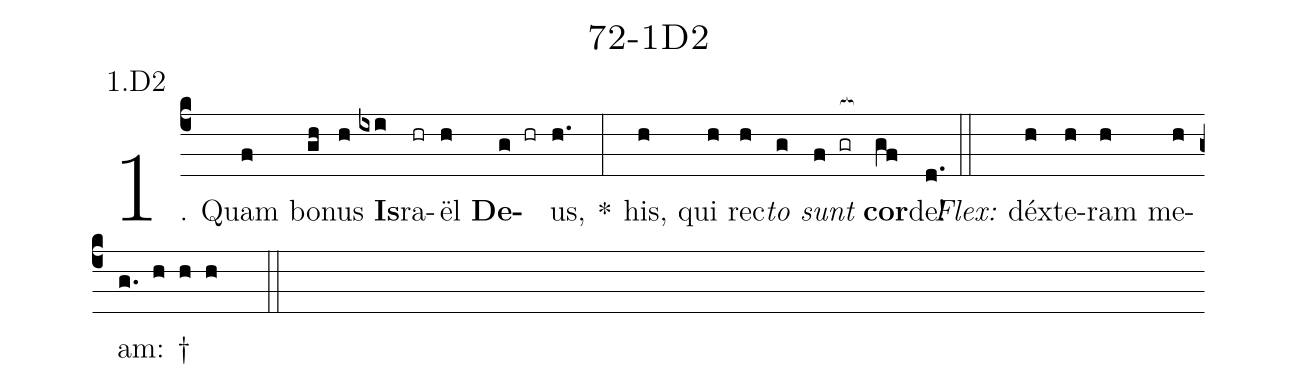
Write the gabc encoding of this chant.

name: 72-1D2;
annotation: 1.D2;
%%
(c4)1. Quam(f) bo(gh)nus(h) <b>Is</b>(ixi)ra(hr)ël(h) <b>De</b>(g hr)us,(h.) *(:) his,(h) qui(h) rec(h)<i>to</i>(g) <i>sunt</i>(f gr[ocb:1{]) <b>cor</b>(gf[ocb:0}])de!(d.) (::)
<i>Flex:</i>()  déx(h)te(h)ram(h) me(h)am: †(g. h h h  ::)
